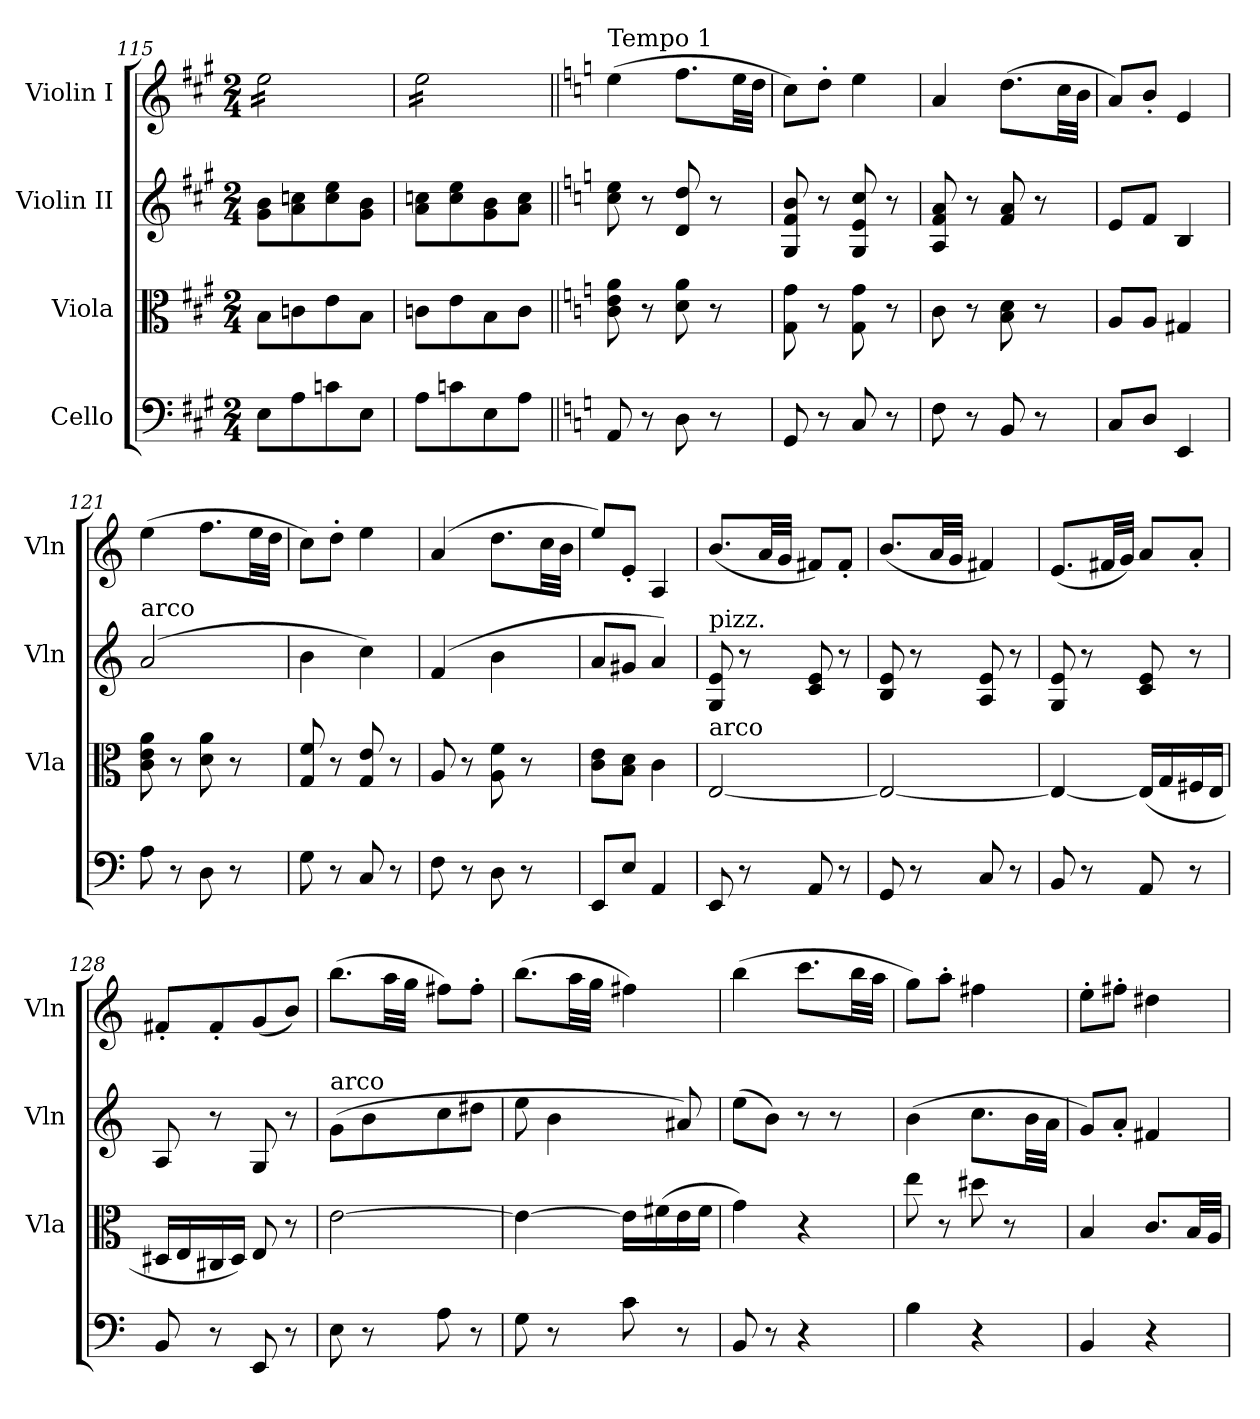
**kern	**kern	**kern	**kern
*part4	*part3	*part2	*part1
*staff4	*staff3	*staff2	*staff1
*I"Cello	*I"Viola	*I"Violin II	*I"Violin I
*	*I'Vla	*I'Vln	*I'Vln
*clefF4	*clefC3	*clefG2	*clefG2
*k[f#c#g#]	*k[f#c#g#]	*k[f#c#g#]	*k[f#c#g#]
*M2/4	*M2/4	*M2/4	*M2/4
=115	=115	=115	=115
*	*	*	*tremolo
8E\L	8B\L	8g#\ 8b\L	16ee\LL
.	.	.	16ee\
8A\	8cn\	8a\ 8ccn\	16ee\
.	.	.	16ee\
8cn\	8e\	8cc\ 8ee\	16ee\
.	.	.	16ee\
8E\J	8B\J	8g#\ 8b\J	16ee\
.	.	.	16ee\JJ
=116	=116	=116	=116
8A\L	8cn\L	8a\ 8ccn\L	16ee\LL
.	.	.	16ee\
8cn\	8e\	8cc\ 8ee\	16ee\
.	.	.	16ee\
8E\	8B\	8g#\ 8b\	16ee\
.	.	.	16ee\
8A\J	8c\J	8a\ 8cc\J	16ee\
.	.	.	16ee\JJ
*	*	*	*Xtremolo
=117||	=117||	=117||	=117||
*k[]	*k[]	*k[]	*k[]
!	!	!	!LO:TX:a:t=Tempo 1
8AA/	8c\ 8e\ 8a\	8cc\ 8ee\	(>4ee\
8r	8r	8r	.
8D\	8d\ 8a\	8d/ 8dd/	8.ff\L
8r	8r	8r	.
.	.	.	32ee\LL
.	.	.	32dd\JJJ
=118	=118	=118	=118
8GG/	8G\ 8g\	8G/ 8f/ 8b/	8cc\L)
8r	8r	8r	8dd'\J
8C/	8G\ 8g\	8G/ 8e/ 8cc/	4ee\
8r	8r	8r	.
=119	=119	=119	=119
8F\	8c\	8A/ 8f/ 8a/	4a/
8r	8r	8r	.
8BB/	8B\ 8d\	8f/ 8a/	(>8.dd\L
8r	8r	8r	.
.	.	.	32cc\LL
.	.	.	32b\JJJ
=120	=120	=120	=120
8C/L	8A/L	8e/L	8a/L)
8D/J	8A/J	8f/J	8b'/J
4EE/	4G#X/	4B/	4e/
=121	=121	=121	=121
!	!	!LO:TX:a:t=arco	!
8A\	8c\ 8e\ 8a\	(>2a/	(>4ee\
8r	8r	.	.
8D\	8d\ 8a\	.	8.ff\L
8r	8r	.	.
.	.	.	32ee\LL
.	.	.	32dd\JJJ
!!LO:LB:g=z
=122	=122	=122	=122
8G\	8G/ 8f/	4b\	8cc\L)
8r	8r	.	8dd'\J
8C/	8G/ 8e/	4cc\)	4ee\
8r	8r	.	.
=123	=123	=123	=123
8F\	8A/	(>4f/	(>4a/
8r	8r	.	.
8D\	8A\ 8f\	4b\	8.dd\L
8r	8r	.	.
.	.	.	32cc\LL
.	.	.	32b\JJJ
=124	=124	=124	=124
8EE/L	8c\ 8e\L	8a/L	8ee/L)
8E/J	8B\ 8d\J	8g#X/J	8e'/J
4AA/	4c\	4a/)	4A/
=125	=125	=125	=125
!	!	!LO:TX:a:t=pizz.	!
!	!LO:TX:a:t=arco	!	!
8EE/	[2E/	8G/ 8e/	(<8.b/L
8r	.	8r	.
.	.	.	32a/LL
.	.	.	32g/JJJ
8AA/	.	8c/ 8e/	8f#X/L)
8r	.	8r	8f#'/J
=126	=126	=126	=126
8GG/	2E/_	8B/ 8e/	(<8.b/L
8r	.	8r	.
.	.	.	32a/LL
.	.	.	32g/JJJ
8C/	.	8A/ 8e/	4f#X/)
8r	.	8r	.
=127	=127	=127	=127
8BB/	4E/_	8G/ 8e/	(<8.e/L
8r	.	8r	.
.	.	.	32f#X/LL
.	.	.	32g/JJJ)
8AA/	(<16E/LL]	8c/ 8e/	8a/L
.	16G/	.	.
8r	16F#X/	8r	8a'/J
.	16E/JJ	.	.
=128	=128	=128	=128
8BB/	16D#X/LL	8A/	8f#X'/L
.	16E/	.	.
8r	16C#X/	8r	8f#'/
.	16D#/JJ)	.	.
8EE/	8E/	8G/	(<8g/
8r	8r	8r	8b/J)
=129	=129	=129	=129
!	!	!LO:TX:a:t=arco	!
8E\	[2e\	(>8g\L	(>8.bb\L
8r	.	8b\	.
.	.	.	32aa\LL
.	.	.	32gg\JJJ
8A\	.	8cc\	8ff#X\L)
8r	.	8dd#X\J	8ff#'\J
=130	=130	=130	=130
8G\	4e\_	8ee\	(>8.bb\L
8r	.	4b\	.
.	.	.	32aa\LL
.	.	.	32gg\JJJ
8c\	16e\LL]	.	4ff#X\)
.	(>16f#X\	.	.
8r	16e\	8a#X/)	.
.	16f#\JJ	.	.
=131	=131	=131	=131
8BB/	4g\)	(>8ee\L	(>4bb\
8r	.	8b\J)	.
4r	4r	8r	8.ccc\L
.	.	8r	.
.	.	.	32bb\LL
.	.	.	32aa\JJJ
=132	=132	=132	=132
4B\	8ee\	(>4b\	8gg\L)
.	8r	.	8aa'\J
4r	8dd#X\	8.cc\L	4ff#X\
.	8r	.	.
.	.	32b\LL	.
.	.	32a\JJJ	.
!!LO:LB:g=z
=133	=133	=133	=133
4BB/	4B/	8g/L)	8ee'\L
.	.	8a'/J	8ff#X'\J
4r	8.c/L	4f#X/	4dd#X\
.	32B/LL	.	.
.	32A/JJJ	.	.
=	=	=	=
*-	*-	*-	*-
